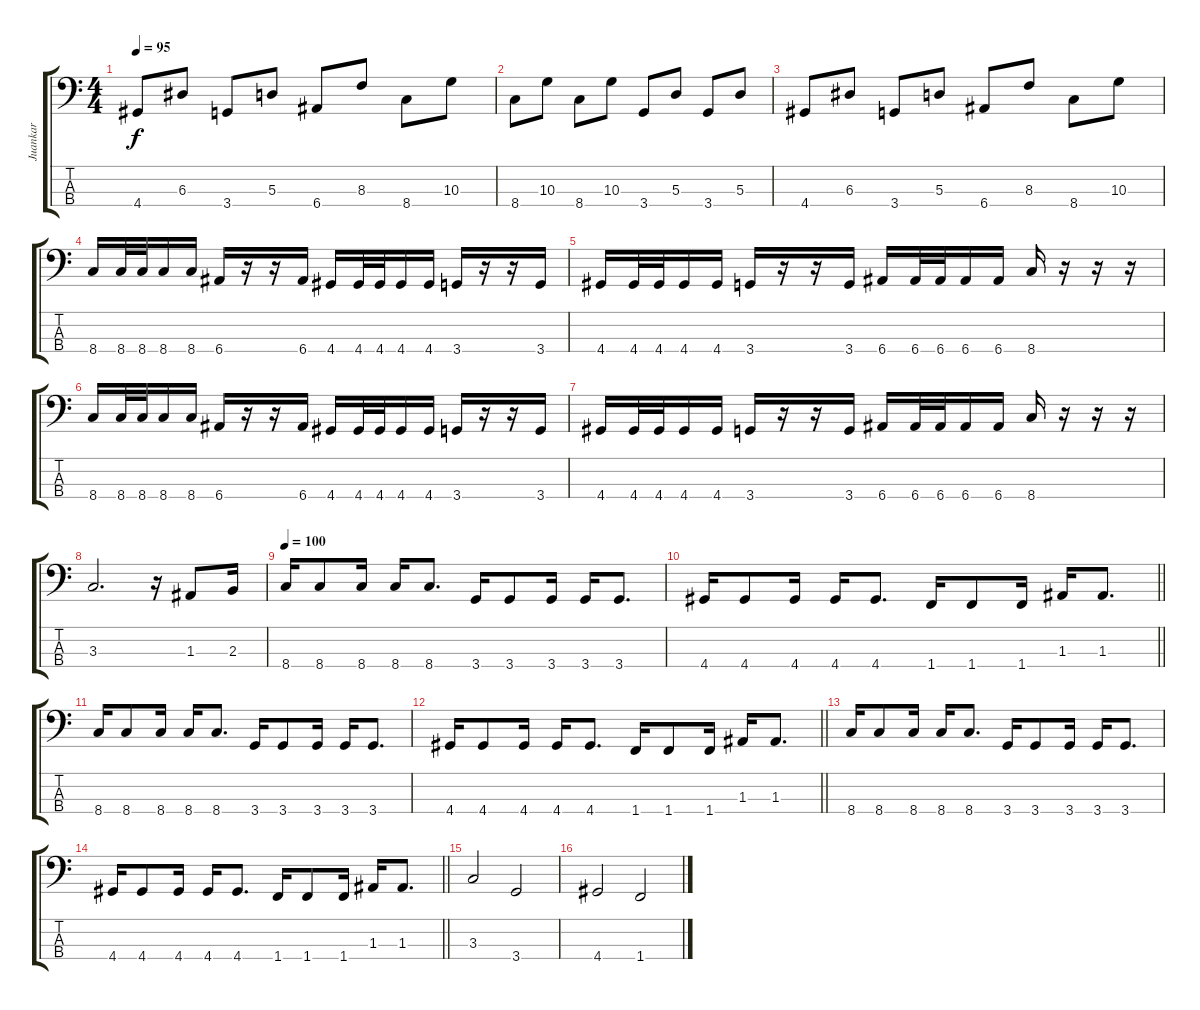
\track ("Juankar" "Juankar") {instrument electricbassfinger}
\staff {score tabs}
\tuning (G2 D2 A1 E1) {hide}
\ts (4 4)
\tempo 95
\clef f4
\ks c
4.4.8{dy f} 6.3.8 3.4.8 5.3.8 6.4.8 8.3.8 8.4.8 10.3.8 |
8.4.8 10.3.8 8.4.8 10.3.8 3.4.8 5.3.8 3.4.8 5.3.8 |
4.4.8 6.3.8 3.4.8 5.3.8 6.4.8 8.3.8 8.4.8 10.3.8 |
8.4.16 8.4.32 8.4.32 8.4.16 8.4.16 6.4.16 r.16 r.16 6.4.16 4.4.16 4.4.32 4.4.32 4.4.16 4.4.16 3.4.16 r.16 r.16 3.4.16 |
4.4.16 4.4.32 4.4.32 4.4.16 4.4.16 3.4.16 r.16 r.16 3.4.16 6.4.16 6.4.32 6.4.32 6.4.16 6.4.16 8.4.16 r.16 r.16 r.16 |
8.4.16 8.4.32 8.4.32 8.4.16 8.4.16 6.4.16 r.16 r.16 6.4.16 4.4.16 4.4.32 4.4.32 4.4.16 4.4.16 3.4.16 r.16 r.16 3.4.16 |
4.4.16 4.4.32 4.4.32 4.4.16 4.4.16 3.4.16 r.16 r.16 3.4.16 6.4.16 6.4.32 6.4.32 6.4.16 6.4.16 8.4.16 r.16 r.16 r.16 |
3.3.2{d} r.16 1.3.8 2.3.16 |
\tempo 100
8.4.16 8.4.8 8.4.16 8.4.16 8.4.8{d} 3.4.16 3.4.8 3.4.16 3.4.16 3.4.8{d} |
\barLineRight lightlight
4.4.16 4.4.8 4.4.16 4.4.16 4.4.8{d} 1.4.16 1.4.8 1.4.16 1.3.16 1.3.8{d} |
8.4.16 8.4.8 8.4.16 8.4.16 8.4.8{d} 3.4.16 3.4.8 3.4.16 3.4.16 3.4.8{d} |
\barLineRight lightlight
4.4.16 4.4.8 4.4.16 4.4.16 4.4.8{d} 1.4.16 1.4.8 1.4.16 1.3.16 1.3.8{d} |
8.4.16 8.4.8 8.4.16 8.4.16 8.4.8{d} 3.4.16 3.4.8 3.4.16 3.4.16 3.4.8{d} |
\barLineRight lightlight
4.4.16 4.4.8 4.4.16 4.4.16 4.4.8{d} 1.4.16 1.4.8 1.4.16 1.3.16 1.3.8{d} |
3.3.2 3.4.2 |
4.4.2 1.4.2
